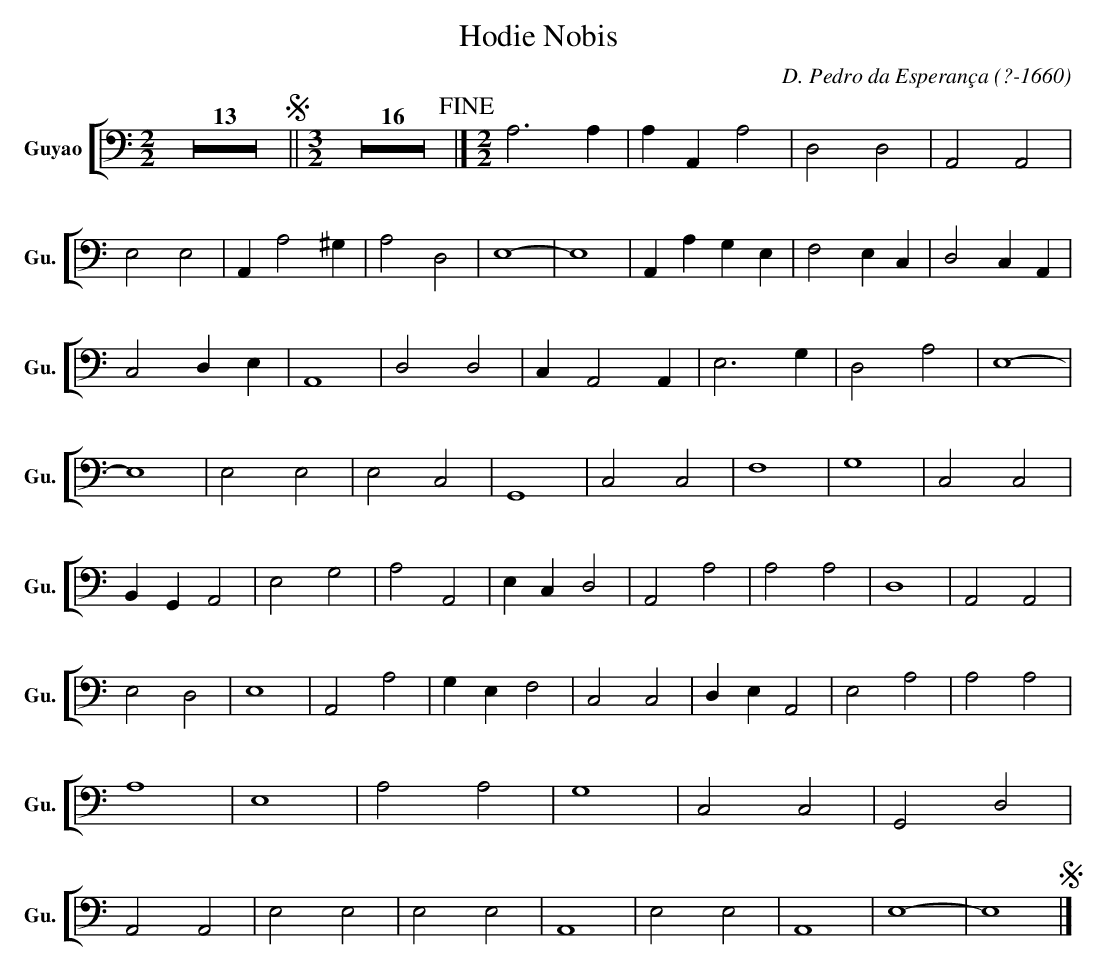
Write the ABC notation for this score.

X:1
T:Hodie Nobis
C:D. Pedro da Esperan\,ca (?-1660)
M:2/2
L:1/2
K:C
V: 4 clef=bass name="Guyao" sname="Gu."
%%staves [ 4 ]
   Z13 !segno!|| [M:3/2] Z16 !fine!|] \
   [M:2/2] A,>A, | A,/A,,/ A, | D,D, | A,,A,,| E,E, | A,,/A,^G,/ | A,D, | E,2-|E,2| A,,/A,/ G,/E,/ | \
   F,E,/C,/ | D,C,/A,,/| C,D,/E,/ | A,,2 | D,D,| C,/A,,A,,/|E,>G,|D,A,| E,2-|E,2| \
   E,E,|E,C,|G,,2| C,C,|F,2| G,2| C,C, | B,,/G,,/ A,,| E,G,| A,A,,| E,/C,/ D,| \
   A,,A,| A,A,| D,2| A,,A,,| E,D,|E,2|A,,A,| G,/E,/ F, | C,C,| D,/E,/A,,| E,A,| A,A,| \
   A,2|E,2|A,A,|G,2| C,C,|G,,D,| A,,A,,| E,E,| E,E, | A,,2| E,E,| A,,2| E,2-|E,2 !segno!|]\
